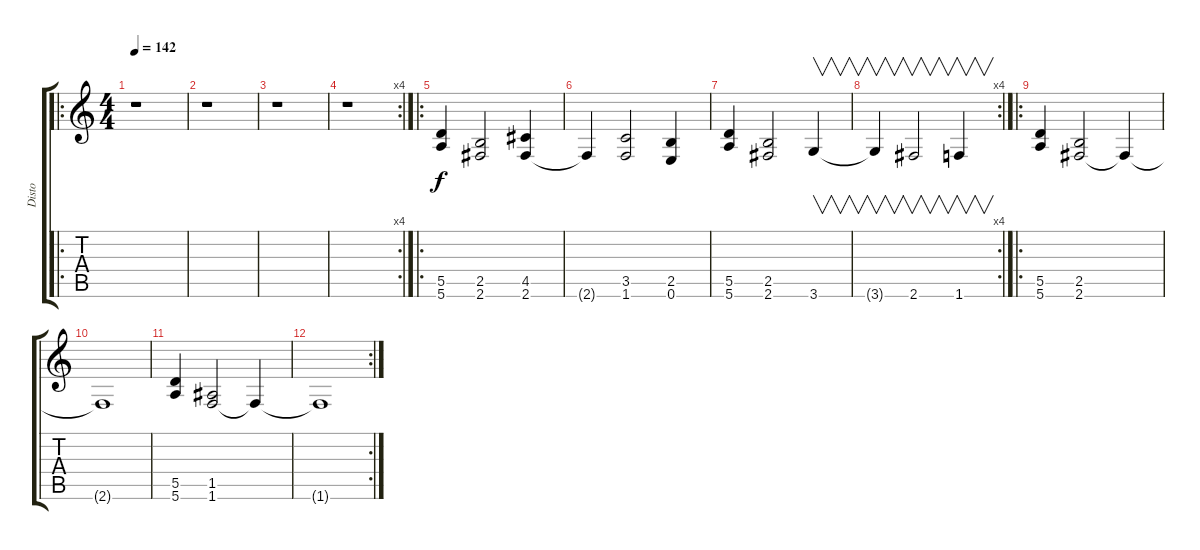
\track ("Disto" "Disto") {instrument distortionguitar}
\staff {score tabs}
\tuning (E4 B3 G3 D3 A2 E2) {hide}
\ro
\ts (4 4)
\tempo 142
\clef g2
\ks c
r.1{dy f instrument distortionguitar} |
r.1 |
r.1 |
\rc 4
r.1 |
\ro
(5.5 5.6).4 (2.5 2.6).2 (4.5 2.6).4 |
2.6{t}.4 (3.5 1.6).2 (2.5 0.6).4 |
(5.5 5.6).4 (2.5 2.6).2 3.6.4{v} |
\rc 4
3.6{t}.4{v} 2.6.2{v} 1.6.4{v} |
\ro
(5.5 5.6).4 (2.5 2.6).2 2.6{t}.4 |
2.6{t}.1 |
(5.5 5.6).4 (1.5 1.6).2 1.6{t}.4 |
\rc 2
1.6{t}.1
